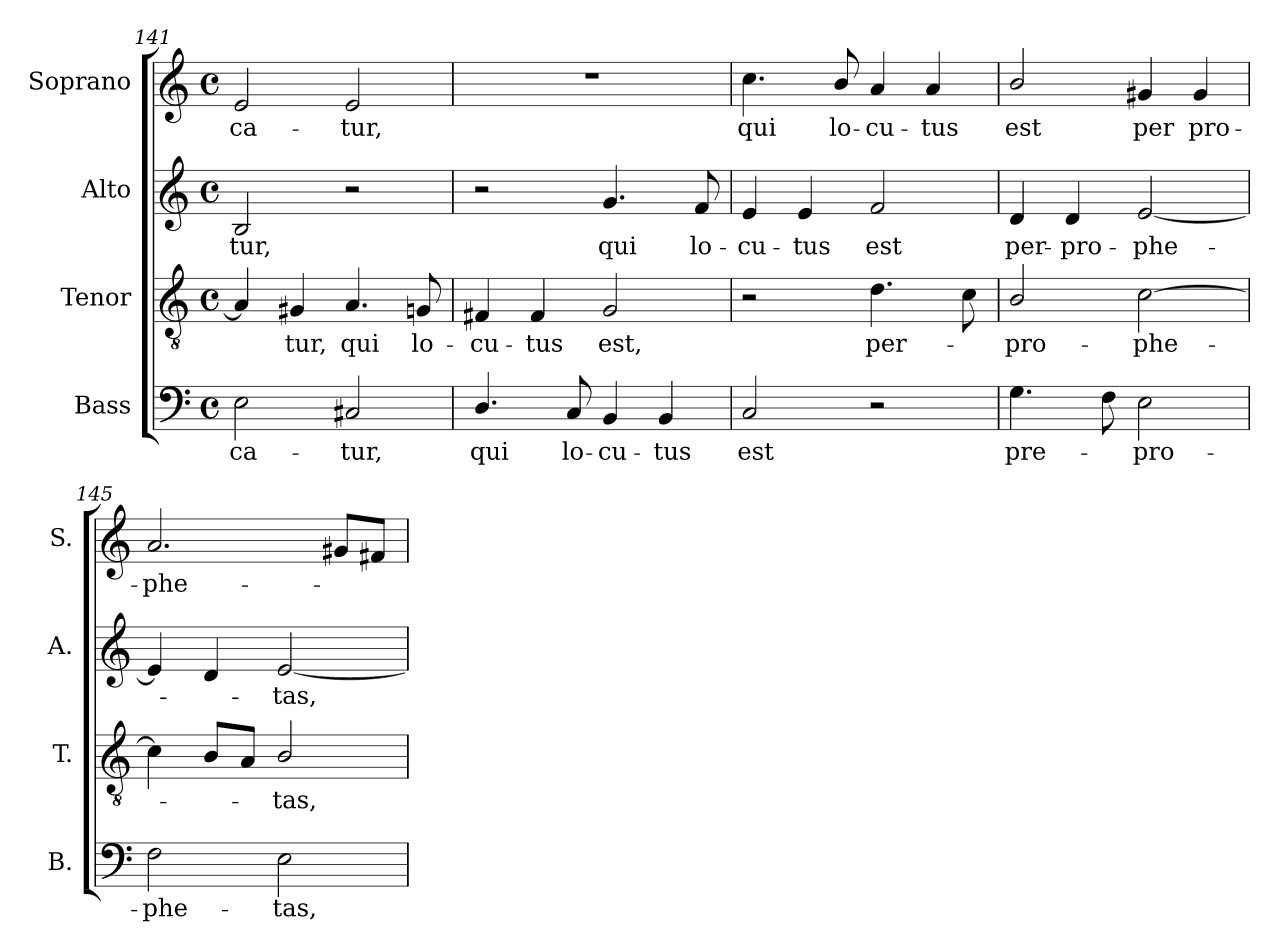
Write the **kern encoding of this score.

**kern	**text	**kern	**text	**kern	**text	**kern	**text
*part4	*part4	*part3	*part3	*part2	*part2	*part1	*part1
*staff4	*staff4	*staff3	*staff3	*staff2	*staff2	*staff1	*staff1
*I"Bass	*	*I"Tenor	*	*I"Alto	*	*I"Soprano	*
*I'B.	*	*I'T.	*	*I'A.	*	*I'S.	*
*clefF4	*	*clefGv2	*	*clefG2	*	*clefG2	*
*	*	*ITrd7c12	*	*	*	*	*
*k[]	*	*k[]	*	*k[]	*	*k[]	*
*C:	*	*C:	*	*C:	*	*C:	*
*M4/4	*	*M4/4	*	*M4/4	*	*M4/4	*
*met(c)	*	*met(c)	*	*met(c)	*	*met(c)	*
=141	=141	=141	=141	=141	=141	=141	=141
!	!LO:LY:b:color=#000000	!	!	!	!	!	!
!	!	!	!	!	!LO:LY:b:color=#000000	!	!
!	!	!	!	!	!	!	!LO:LY:b:color=#000000
2Ei\	-ca-	4AAi/]	.	2Bi/	-tur,	2ei/	ca-
!	!	!	!LO:LY:b:color=#000000	!	!	!	!
.	.	4GG#Xi/	-tur,	.	.	.	.
!	!LO:LY:b:color=#000000	!	!	!	!	!	!
!	!	!	!LO:LY:b:color=#000000	!	!	!	!
!	!	!	!	!	!	!	!LO:LY:b:color=#000000
2C#Xi/	-tur,	4.AAi/	qui	2r	.	2ei/	-tur,
!	!	!	!LO:LY:b:color=#000000	!	!	!	!
.	.	8GGni/	lo-	.	.	.	.
=142	=142	=142	=142	=142	=142	=142	=142
!	!LO:LY:b:color=#000000	!	!	!	!	!	!
!	!	!	!LO:LY:b:color=#000000	!	!	!	!
4.Di/	qui	4FF#Xi/	-cu-	2r	.	1r	.
!	!	!	!LO:LY:b:color=#000000	!	!	!	!
.	.	4FF#i/	-tus	.	.	.	.
!	!LO:LY:b:color=#000000	!	!	!	!	!	!
8Ci/	lo-	.	.	.	.	.	.
!	!LO:LY:b:color=#000000	!	!	!	!	!	!
!	!	!	!LO:LY:b:color=#000000	!	!	!	!
!	!	!	!	!	!LO:LY:b:color=#000000	!	!
4BBi/	-cu-	2GGi/	est,	4.gi/	qui	.	.
!	!LO:LY:b:color=#000000	!	!	!	!	!	!
4BBi/	-tus	.	.	.	.	.	.
!	!	!	!	!	!LO:LY:b:color=#000000	!	!
.	.	.	.	8fi/	lo-	.	.
=143	=143	=143	=143	=143	=143	=143	=143
!	!LO:LY:b:color=#000000	!	!	!	!	!	!
!	!	!	!	!	!LO:LY:b:color=#000000	!	!
!	!	!	!	!	!	!	!LO:LY:b:color=#000000
2Ci/	est	2r	.	4ei/	-cu-	4.cci\	qui
!	!	!	!	!	!LO:LY:b:color=#000000	!	!
.	.	.	.	4ei/	-tus	.	.
!	!	!	!	!	!	!	!LO:LY:b:color=#000000
.	.	.	.	.	.	8bi/	lo-
!	!	!	!LO:LY:b:color=#000000	!	!	!	!
!	!	!	!	!	!LO:LY:b:color=#000000	!	!
!	!	!	!	!	!	!	!LO:LY:b:color=#000000
2r	.	4.Di\	per-	2fi/	est	4ai/	-cu-
!	!	!	!	!	!	!	!LO:LY:b:color=#000000
.	.	.	.	.	.	4ai/	-tus
.	.	8Ci\	.	.	.	.	.
=144	=144	=144	=144	=144	=144	=144	=144
!	!LO:LY:b:color=#000000	!	!	!	!	!	!
!	!	!	!LO:LY:b:color=#000000	!	!	!	!
!	!	!	!	!	!LO:LY:b:color=#000000	!	!
!	!	!	!	!	!	!	!LO:LY:b:color=#000000
4.Gi\	pre-	2BBi/	-pro-	4di/	per-	2bi/	est
!	!	!	!	!	!LO:LY:b:color=#000000	!	!
.	.	.	.	4di/	-pro-	.	.
8Fi\	.	.	.	.	.	.	.
!	!LO:LY:b:color=#000000	!	!	!	!	!	!
!	!	!	!LO:LY:b:color=#000000	!	!	!	!
!	!	!	!	!	!LO:LY:b:color=#000000	!	!
!	!	!	!	!	!	!	!LO:LY:b:color=#000000
2Ei\	-pro-	[2Ci\	-phe-	[2ei/	-phe-	4g#Xi/	per
!	!	!	!	!	!	!	!LO:LY:b:color=#000000
.	.	.	.	.	.	4g#i/	pro-
=145	=145	=145	=145	=145	=145	=145	=145
!	!LO:LY:b:color=#000000	!	!	!	!	!	!
!	!	!	!	!	!	!	!LO:LY:b:color=#000000
2Fi\	-phe-	4Ci\]	.	4ei/]	.	2.ai/	-phe-
.	.	8BBi/L	.	4di/	.	.	.
.	.	8AAi/J	.	.	.	.	.
!	!LO:LY:b:color=#000000	!	!	!	!	!	!
!	!	!	!LO:LY:b:color=#000000	!	!	!	!
!	!	!	!	!	!LO:LY:b:color=#000000	!	!
2Ei\	-tas,	2BBi/	-tas,	[2ei/	-tas,	.	.
.	.	.	.	.	.	8g#Xi/L	.
.	.	.	.	.	.	8f#Xi/J	.
=	=	=	=	=	=	=	=
*-	*-	*-	*-	*-	*-	*-	*-
